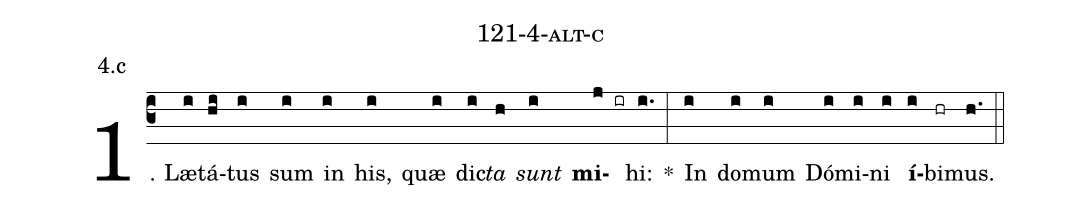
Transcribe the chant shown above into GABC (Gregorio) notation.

name: 121-4-alt-c;
annotation: 4.c;
%%
(c3)1. Læ(i)tá(hi)tus(i) sum(i) in(i) his,(i) quæ(i) dic(i)<i>ta</i>(h) <i>sunt</i>(i) <b>mi</b>(j ir)hi:(i.) *(:) In(i) do(i)mum(i) Dó(i)mi(i)ni(i) <b>í</b>(i)bi(hr)mus.(h.) (::)
